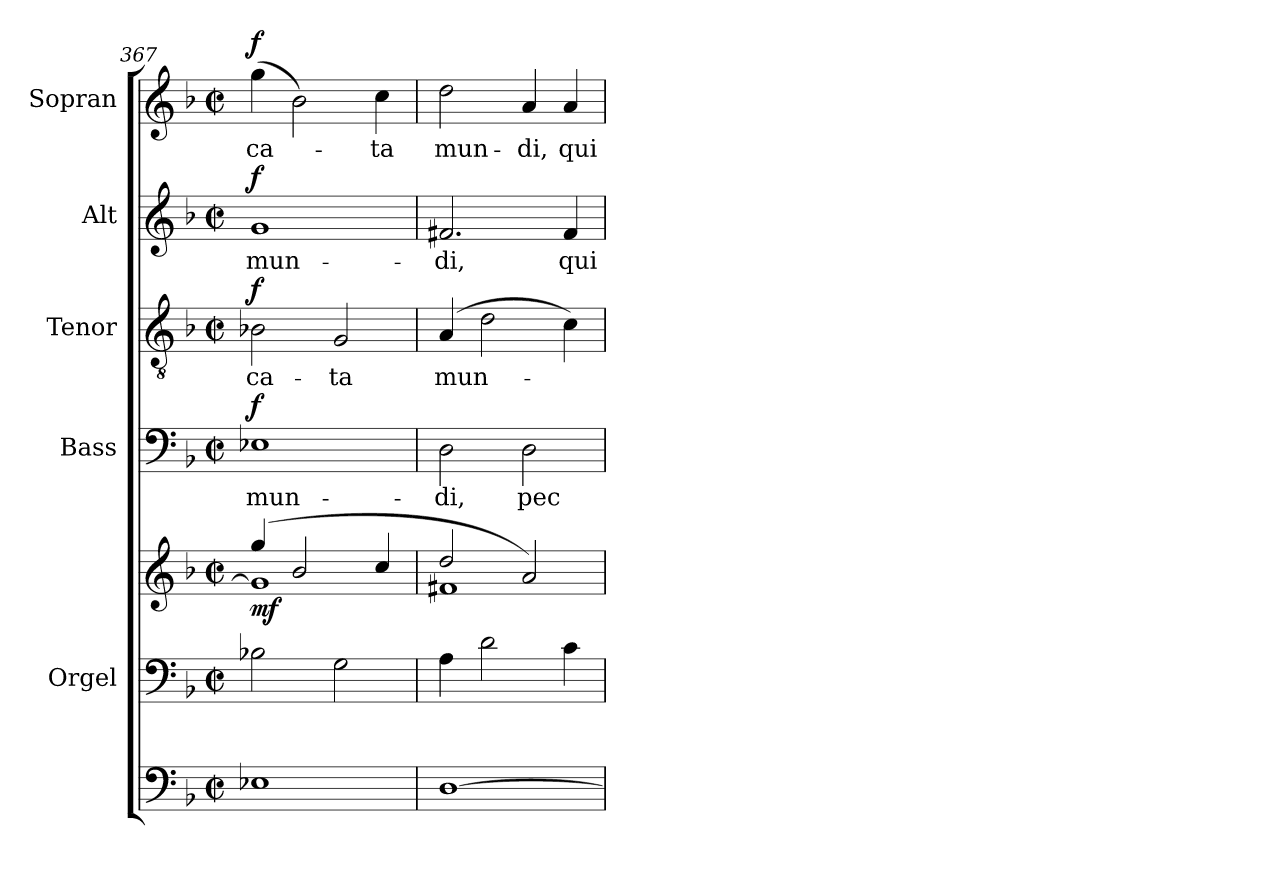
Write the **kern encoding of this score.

**kern	**kern	**kern	**dynam	**kern	**text	**dynam	**kern	**text	**dynam	**kern	**text	**dynam	**kern	**text	**dynam
*part6	*part5	*part5	*part5	*part4	*part4	*part4	*part3	*part3	*part3	*part2	*part2	*part2	*part1	*part1	*part1
*staff7	*staff6	*staff5	*staff5/6	*staff4	*staff4	*staff4	*staff3	*staff3	*staff3	*staff2	*staff2	*staff2	*staff1	*staff1	*staff1
*	*I"Orgel	*	*	*I"Bass	*	*	*I"Tenor	*	*	*I"Alt	*	*	*I"Sopran	*	*
*	*I'Org.	*	*	*I'B	*	*	*I'T	*	*	*I'A	*	*	*I'S	*	*
*clefF4	*clefF4	*clefG2	*	*clefF4	*	*	*clefGv2	*	*	*clefG2	*	*	*clefG2	*	*
*ITrd7c12	*	*	*	*	*	*	*	*	*	*	*	*	*	*	*
*k[b-]	*k[b-]	*k[b-]	*	*k[b-]	*	*	*k[b-]	*	*	*k[b-]	*	*	*k[b-]	*	*
*F:	*F:	*F:	*	*F:	*	*	*F:	*	*	*F:	*	*	*F:	*	*
*M2/2	*M2/2	*M2/2	*	*M2/2	*	*	*M2/2	*	*	*M2/2	*	*	*M2/2	*	*
*met(c|)	*met(c|)	*met(c|)	*	*met(c|)	*	*	*met(c|)	*	*	*met(c|)	*	*	*met(c|)	*	*
=367	=367	=367	=367	=367	=367	=367	=367	=367	=367	=367	=367	=367	=367	=367	=367
*	*	*^	*	*	*	*	*	*	*	*	*	*	*	*	*
!	!	!	!	!LO:DY:b	!	!LO:LY:b	!LO:DY:a	!	!LO:LY:b	!LO:DY:a	!	!LO:LY:b	!LO:DY:a	!	!LO:LY:b	!LO:DY:a
1EE-X	2B-X\	(4gg/	1g]	mf	1E-X	mun-	f	2B-X\	-ca-	f	1g	mun-	f	(>4gg\	-ca-	f
.	.	2b-/	.	.	.	.	.	.	.	.	.	.	.	2b-\)	.	.
!	!	!	!	!	!	!	!	!	!LO:LY:b	!	!	!	!	!	!	!
.	2G\	.	.	.	.	.	.	2G/	-ta	.	.	.	.	.	.	.
!	!	!	!	!	!	!	!	!	!	!	!	!	!	!	!LO:LY:b	!
.	.	4cc/	.	.	.	.	.	.	.	.	.	.	.	4cc\	-ta	.
=368	=368	=368	=368	=368	=368	=368	=368	=368	=368	=368	=368	=368	=368	=368	=368	=368
!	!	!	!	!	!	!LO:LY:b	!	!	!LO:LY:b	!	!	!LO:LY:b	!	!	!LO:LY:b	!
[1DD	4A\	2dd/	1f#X	.	2D\	-di,	.	(4A/	mun-	.	2.f#X/	-di,	.	2dd\	mun-	.
.	2d\	.	.	.	.	.	.	2d\	.	.	.	.	.	.	.	.
!	!	!	!	!	!	!LO:LY:b	!	!	!	!	!	!	!	!	!LO:LY:b	!
.	.	2a/)	.	.	2D\	pec-	.	.	.	.	.	.	.	4a/	-di,	.
!	!	!	!	!	!	!	!	!	!	!	!	!LO:LY:b	!	!	!LO:LY:b	!
.	4c\	.	.	.	.	.	.	4c\)	.	.	4f#/	qui	.	4a/	qui	.
*	*	*v	*v	*	*	*	*	*	*	*	*	*	*	*	*	*
=	=	=	=	=	=	=	=	=	=	=	=	=	=	=	=
*-	*-	*-	*-	*-	*-	*-	*-	*-	*-	*-	*-	*-	*-	*-	*-
